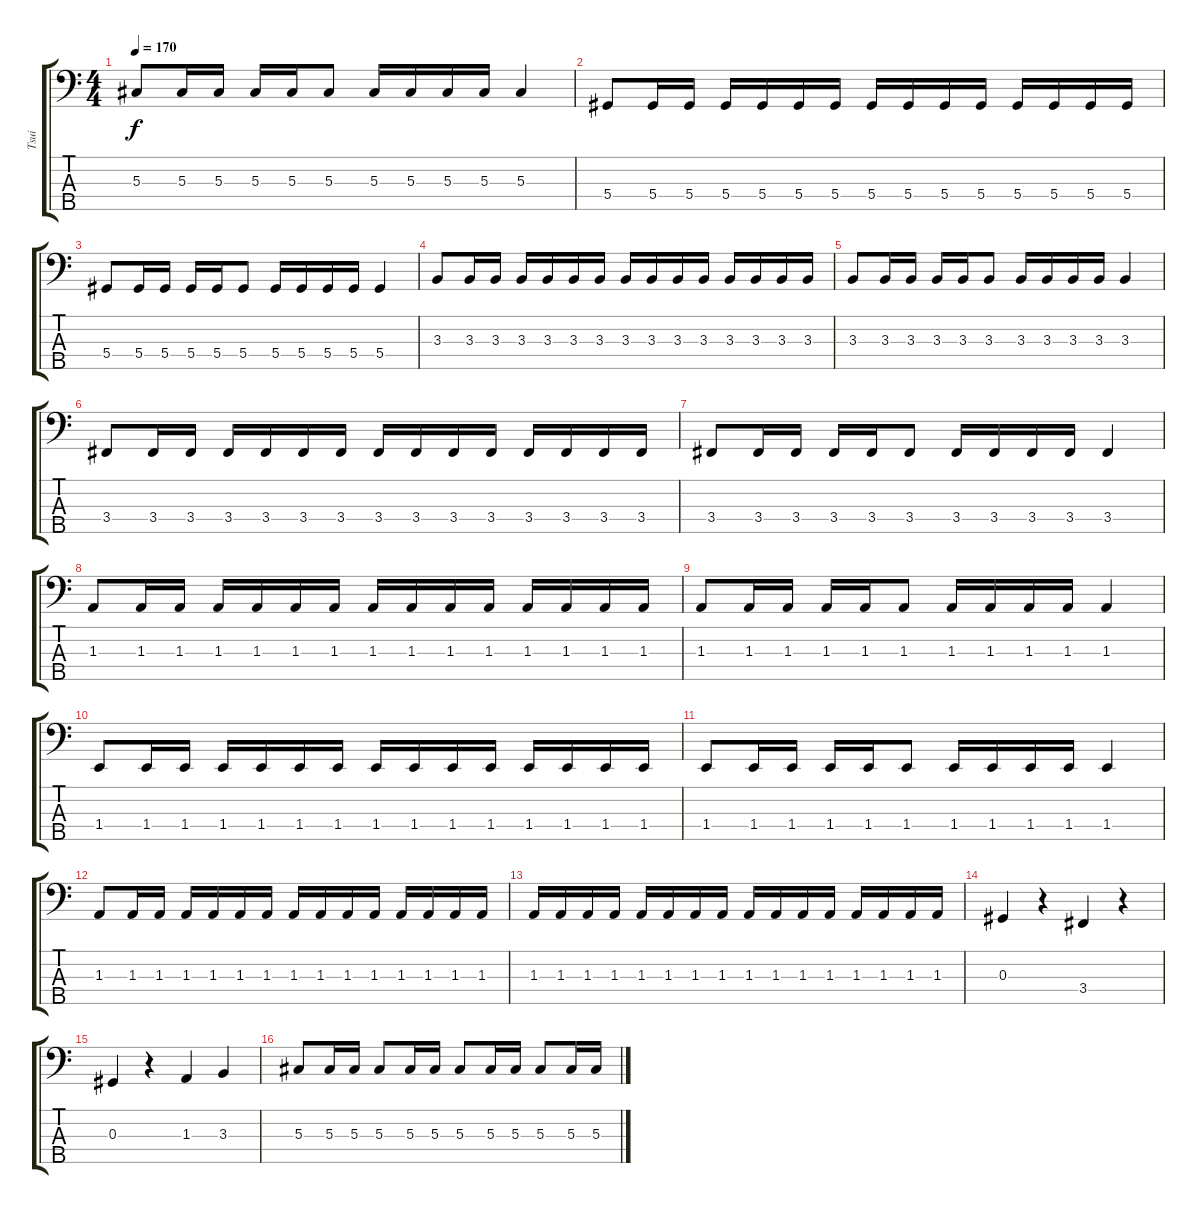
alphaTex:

\track ("Tsui" "Tsui") {instrument electricbassfinger}
\staff {score tabs}
\tuning (Gb2 Db2 Ab1 Eb1 Bb0) {hide}
\ts (4 4)
\tempo 170
\clef f4
\ks c
5.3.8{dy f} 5.3.16 5.3.16 5.3.16 5.3.16 5.3.8 5.3.16 5.3.16 5.3.16 5.3.16 5.3.4 |
5.4.8 5.4.16 5.4.16 5.4.16 5.4.16 5.4.16 5.4.16 5.4.16 5.4.16 5.4.16 5.4.16 5.4.16 5.4.16 5.4.16 5.4.16 |
5.4.8 5.4.16 5.4.16 5.4.16 5.4.16 5.4.8 5.4.16 5.4.16 5.4.16 5.4.16 5.4.4 |
3.3.8 3.3.16 3.3.16 3.3.16 3.3.16 3.3.16 3.3.16 3.3.16 3.3.16 3.3.16 3.3.16 3.3.16 3.3.16 3.3.16 3.3.16 |
3.3.8 3.3.16 3.3.16 3.3.16 3.3.16 3.3.8 3.3.16 3.3.16 3.3.16 3.3.16 3.3.4 |
3.4.8 3.4.16 3.4.16 3.4.16 3.4.16 3.4.16 3.4.16 3.4.16 3.4.16 3.4.16 3.4.16 3.4.16 3.4.16 3.4.16 3.4.16 |
3.4.8 3.4.16 3.4.16 3.4.16 3.4.16 3.4.8 3.4.16 3.4.16 3.4.16 3.4.16 3.4.4 |
1.3.8 1.3.16 1.3.16 1.3.16 1.3.16 1.3.16 1.3.16 1.3.16 1.3.16 1.3.16 1.3.16 1.3.16 1.3.16 1.3.16 1.3.16 |
1.3.8 1.3.16 1.3.16 1.3.16 1.3.16 1.3.8 1.3.16 1.3.16 1.3.16 1.3.16 1.3.4 |
1.4.8 1.4.16 1.4.16 1.4.16 1.4.16 1.4.16 1.4.16 1.4.16 1.4.16 1.4.16 1.4.16 1.4.16 1.4.16 1.4.16 1.4.16 |
1.4.8 1.4.16 1.4.16 1.4.16 1.4.16 1.4.8 1.4.16 1.4.16 1.4.16 1.4.16 1.4.4 |
1.3.8 1.3.16 1.3.16 1.3.16 1.3.16 1.3.16 1.3.16 1.3.16 1.3.16 1.3.16 1.3.16 1.3.16 1.3.16 1.3.16 1.3.16 |
1.3.16 1.3.16 1.3.16 1.3.16 1.3.16 1.3.16 1.3.16 1.3.16 1.3.16 1.3.16 1.3.16 1.3.16 1.3.16 1.3.16 1.3.16 1.3.16 |
0.3.4 r.4 3.4.4 r.4 |
0.3.4 r.4 1.3.4 3.3.4 |
5.3.8 5.3.16 5.3.16 5.3.8 5.3.16 5.3.16 5.3.8 5.3.16 5.3.16 5.3.8 5.3.16 5.3.16
